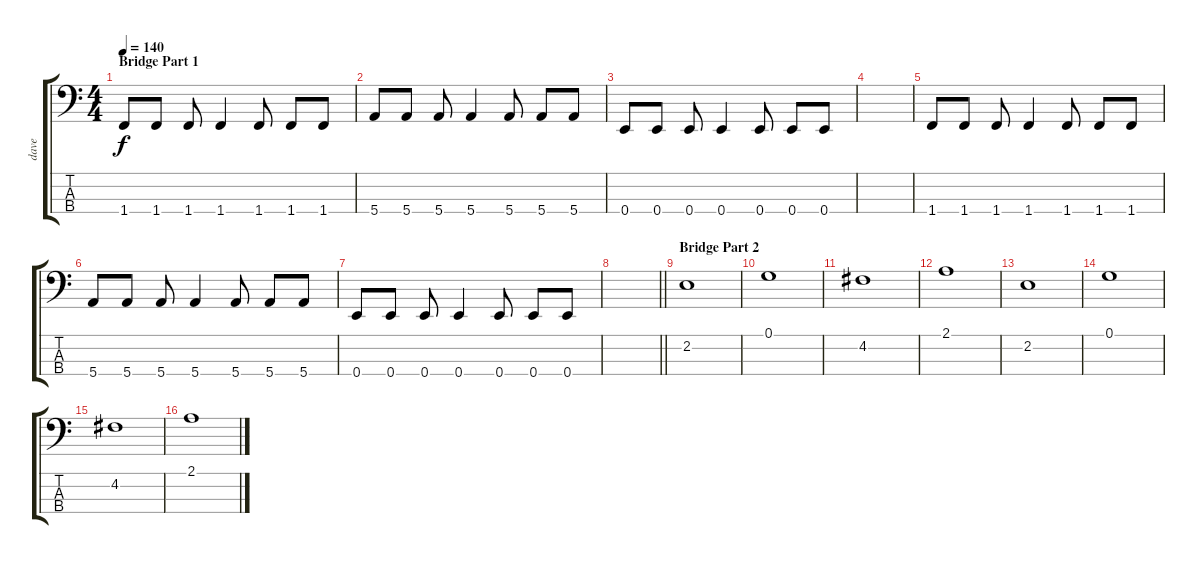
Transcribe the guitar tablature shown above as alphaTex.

\track ("dave" "dave") {instrument electricbasspick}
\staff {score tabs}
\tuning (G2 D2 A1 E1) {hide}
\ts (4 4)
\section ("" "Bridge Part 1")
\tempo 140
\clef f4
\ks c
1.4.8{dy f} 1.4.8 1.4.8 1.4.4 1.4.8 1.4.8 1.4.8 |
5.4.8 5.4.8 5.4.8 5.4.4 5.4.8 5.4.8 5.4.8 |
0.4.8 0.4.8 0.4.8 0.4.4 0.4.8 0.4.8 0.4.8 |
|
1.4.8 1.4.8 1.4.8 1.4.4 1.4.8 1.4.8 1.4.8 |
5.4.8 5.4.8 5.4.8 5.4.4 5.4.8 5.4.8 5.4.8 |
0.4.8 0.4.8 0.4.8 0.4.4 0.4.8 0.4.8 0.4.8 |
\barLineRight lightlight
|
\section ("" "Bridge Part 2")
2.2.1 |
0.1.1 |
4.2.1 |
2.1.1 |
2.2.1 |
0.1.1 |
4.2.1 |
2.1.1
